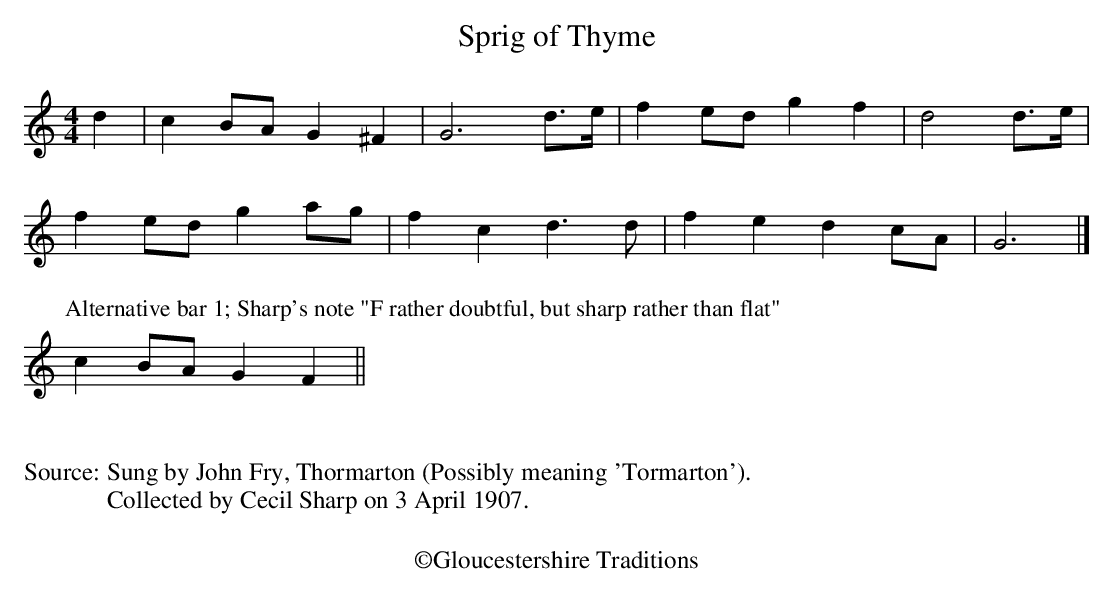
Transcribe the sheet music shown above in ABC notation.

X:1
T:Sprig of Thyme
M:4/4
L:1/8
K:Gmix
d2 | c2 BA G2 ^F2| G6 d>e | f2 ed g2f2 | d4 d>e |
f2 ed g2 ag | f2 c2 d3 d |  f2 e2 d2 cA | G6 |]
[P:Alternative bar 1; Sharp's note "F rather doubtful, but sharp rather than flat"]c2 BA G2 F2||
W:
